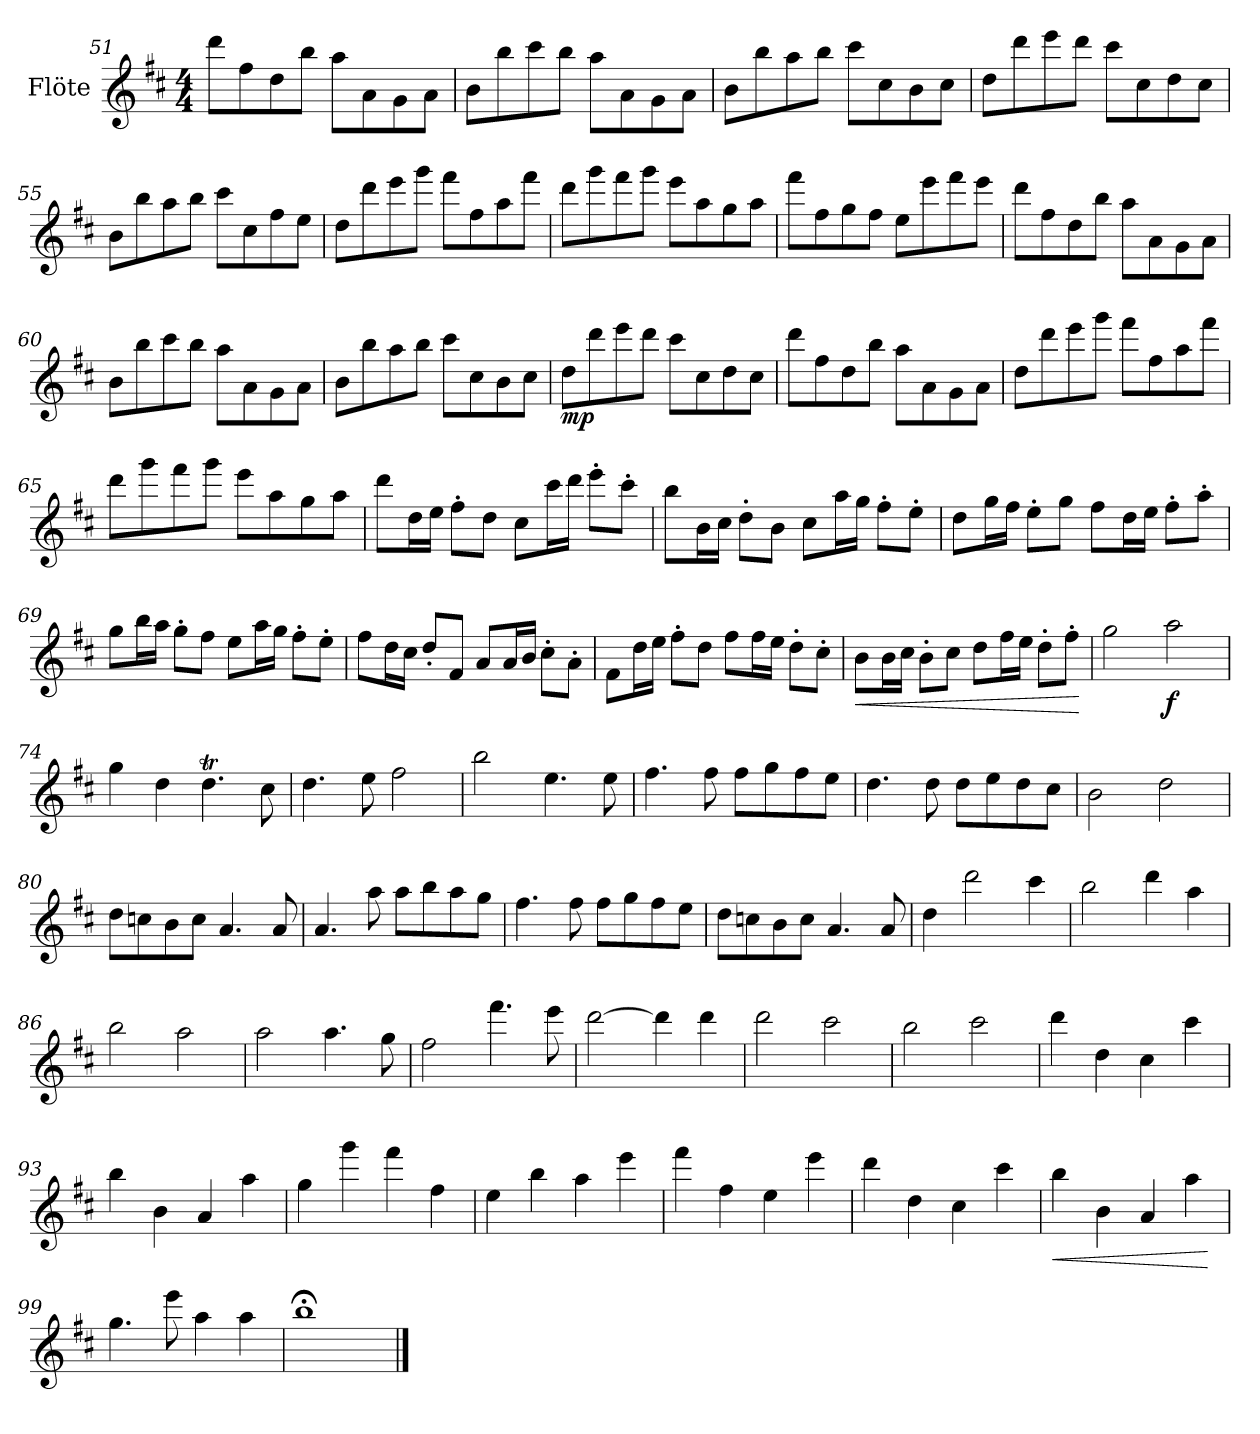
**kern	**dynam
*part1	*part1
*staff1	*staff1
*I"Flöte	*
*I'Fl.	*
!!LO:LB:g=z
*clefG2	*
*k[f#c#]	*
*M4/4	*
=51	=51
8ddd\L	.
8ff#\	.
8dd\	.
8bb\J	.
8aa\L	.
8a\	.
8g\	.
8a\J	.
=52	=52
8b\L	.
8bb\	.
8ccc#\	.
8bb\J	.
8aa\L	.
8a\	.
8g\	.
8a\J	.
=53	=53
8b\L	.
8bb\	.
8aa\	.
8bb\J	.
8ccc#\L	.
8cc#\	.
8b\	.
8cc#\J	.
=54	=54
8dd\L	.
8ddd\	.
8eee\	.
8ddd\J	.
8ccc#\L	.
8cc#\	.
8dd\	.
8cc#\J	.
!!LO:LB:g=z
=55	=55
8b\L	.
8bb\	.
8aa\	.
8bb\J	.
8ccc#\L	.
8cc#\	.
8ff#\	.
8ee\J	.
=56	=56
8dd\L	.
8ddd\	.
8eee\	.
8ggg\J	.
8fff#\L	.
8ff#\	.
8aa\	.
8fff#\J	.
=57	=57
8ddd\L	.
8ggg\	.
8fff#\	.
8ggg\J	.
8eee\L	.
8aa\	.
8gg\	.
8aa\J	.
=58	=58
8fff#\L	.
8ff#\	.
8gg\	.
8ff#\J	.
8ee\L	.
8eee\	.
8fff#\	.
8eee\J	.
!!LO:LB:g=z
=59	=59
8ddd\L	.
8ff#\	.
8dd\	.
8bb\J	.
8aa\L	.
8a\	.
8g\	.
8a\J	.
=60	=60
8b\L	.
8bb\	.
8ccc#\	.
8bb\J	.
8aa\L	.
8a\	.
8g\	.
8a\J	.
=61	=61
8b\L	.
8bb\	.
8aa\	.
8bb\J	.
8ccc#\L	.
8cc#\	.
8b\	.
8cc#\J	.
=62	=62
!	!LO:DY:b
8dd\L	mp
8ddd\	.
8eee\	.
8ddd\J	.
8ccc#\L	.
8cc#\	.
8dd\	.
8cc#\J	.
!!LO:LB:g=z
=63	=63
8ddd\L	.
8ff#\	.
8dd\	.
8bb\J	.
8aa\L	.
8a\	.
8g\	.
8a\J	.
=64	=64
8dd\L	.
8ddd\	.
8eee\	.
8ggg\J	.
8fff#\L	.
8ff#\	.
8aa\	.
8fff#\J	.
=65	=65
8ddd\L	.
8ggg\	.
8fff#\	.
8ggg\J	.
8eee\L	.
8aa\	.
8gg\	.
8aa\J	.
=66	=66
8ddd\L	.
16dd\L	.
16ee\JJ	.
8ff#'\L	.
8dd\J	.
8cc#\L	.
16ccc#\L	.
16ddd\JJ	.
8eee'\L	.
8ccc#'\J	.
!!LO:LB:g=z
=67	=67
8bb\L	.
16b\L	.
16cc#\JJ	.
8dd'\L	.
8b\J	.
8cc#\L	.
16aa\L	.
16gg\JJ	.
8ff#'\L	.
8ee'\J	.
=68	=68
8dd\L	.
16gg\L	.
16ff#\JJ	.
8ee'\L	.
8gg\J	.
8ff#\L	.
16dd\L	.
16ee\JJ	.
8ff#'\L	.
8aa'\J	.
=69	=69
8gg\L	.
16bb\L	.
16aa\JJ	.
8gg'\L	.
8ff#\J	.
8ee\L	.
16aa\L	.
16gg\JJ	.
8ff#'\L	.
8ee'\J	.
!!LO:LB:g=z
=70	=70
8ff#\L	.
16dd\L	.
16cc#\JJ	.
8dd'/L	.
8f#/J	.
8a/L	.
16a/L	.
16b/JJ	.
8cc#'\L	.
8a'\J	.
=71	=71
8f#\L	.
16dd\L	.
16ee\JJ	.
8ff#'\L	.
8dd\J	.
8ff#\L	.
16ff#\L	.
16ee\JJ	.
8dd'\L	.
8cc#'\J	.
=72	=72
!	!LO:HP:b
8b\L	<
16b\L	.
16cc#\JJ	.
8b'\L	.
8cc#\J	.
8dd\L	.
16ff#\L	.
16ee\JJ	.
8dd'\L	.
8ff#'\J	.
.	[
=73	=73
2gg\	.
!	!LO:DY:b
2aa\	f
!!LO:LB:g=z
=74	=74
4gg\	.
4dd\	.
4.ddT\	.
8cc#\	.
=75	=75
4.dd\	.
8ee\	.
2ff#\	.
=76	=76
2bb\	.
4.ee\	.
8ee\	.
=77	=77
4.ff#\	.
8ff#\	.
8ff#\L	.
8gg\	.
8ff#\	.
8ee\J	.
=78	=78
4.dd\	.
8dd\	.
8dd\L	.
8ee\	.
8dd\	.
8cc#\J	.
=79	=79
2b\	.
2dd\	.
!!LO:LB:g=z
=80	=80
8dd\L	.
8ccn\	.
8b\	.
8cc\J	.
4.a/	.
8a/	.
=81	=81
4.a/	.
8aa\	.
8aa\L	.
8bb\	.
8aa\	.
8gg\J	.
=82	=82
4.ff#\	.
8ff#\	.
8ff#\L	.
8gg\	.
8ff#\	.
8ee\J	.
=83	=83
8dd\L	.
8ccn\	.
8b\	.
8cc\J	.
4.a/	.
8a/	.
=84	=84
4dd\	.
2ddd\	.
4ccc#\	.
=85	=85
2bb\	.
4ddd\	.
4aa\	.
!!LO:PB:g=z
=86	=86
2bb\	.
2aa\	.
=87	=87
2aa\	.
4.aa\	.
8gg\	.
=88	=88
2ff#\	.
4.fff#\	.
8eee\	.
=89	=89
[2ddd\	.
4ddd\]	.
4ddd\	.
=90	=90
2ddd\	.
2ccc#\	.
=91	=91
2bb\	.
2ccc#\	.
=92	=92
4ddd\	.
4dd\	.
4cc#\	.
4ccc#\	.
=93	=93
4bb\	.
4b\	.
4a/	.
4aa\	.
!!LO:LB:g=z
=94	=94
4gg\	.
4ggg\	.
4fff#\	.
4ff#\	.
=95	=95
4ee\	.
4bb\	.
4aa\	.
4eee\	.
=96	=96
4fff#\	.
4ff#\	.
4ee\	.
4eee\	.
=97	=97
4ddd\	.
4dd\	.
4cc#\	.
4ccc#\	.
=98	=98
!	!LO:HP:b
4bb\	<
4b\	.
4a/	.
4aa\	.
.	[
=99	=99
4.gg\	.
8eee\	.
4aa\	.
4aa\	.
=100	=100
1bb;<	.
==	==
*-	*-
